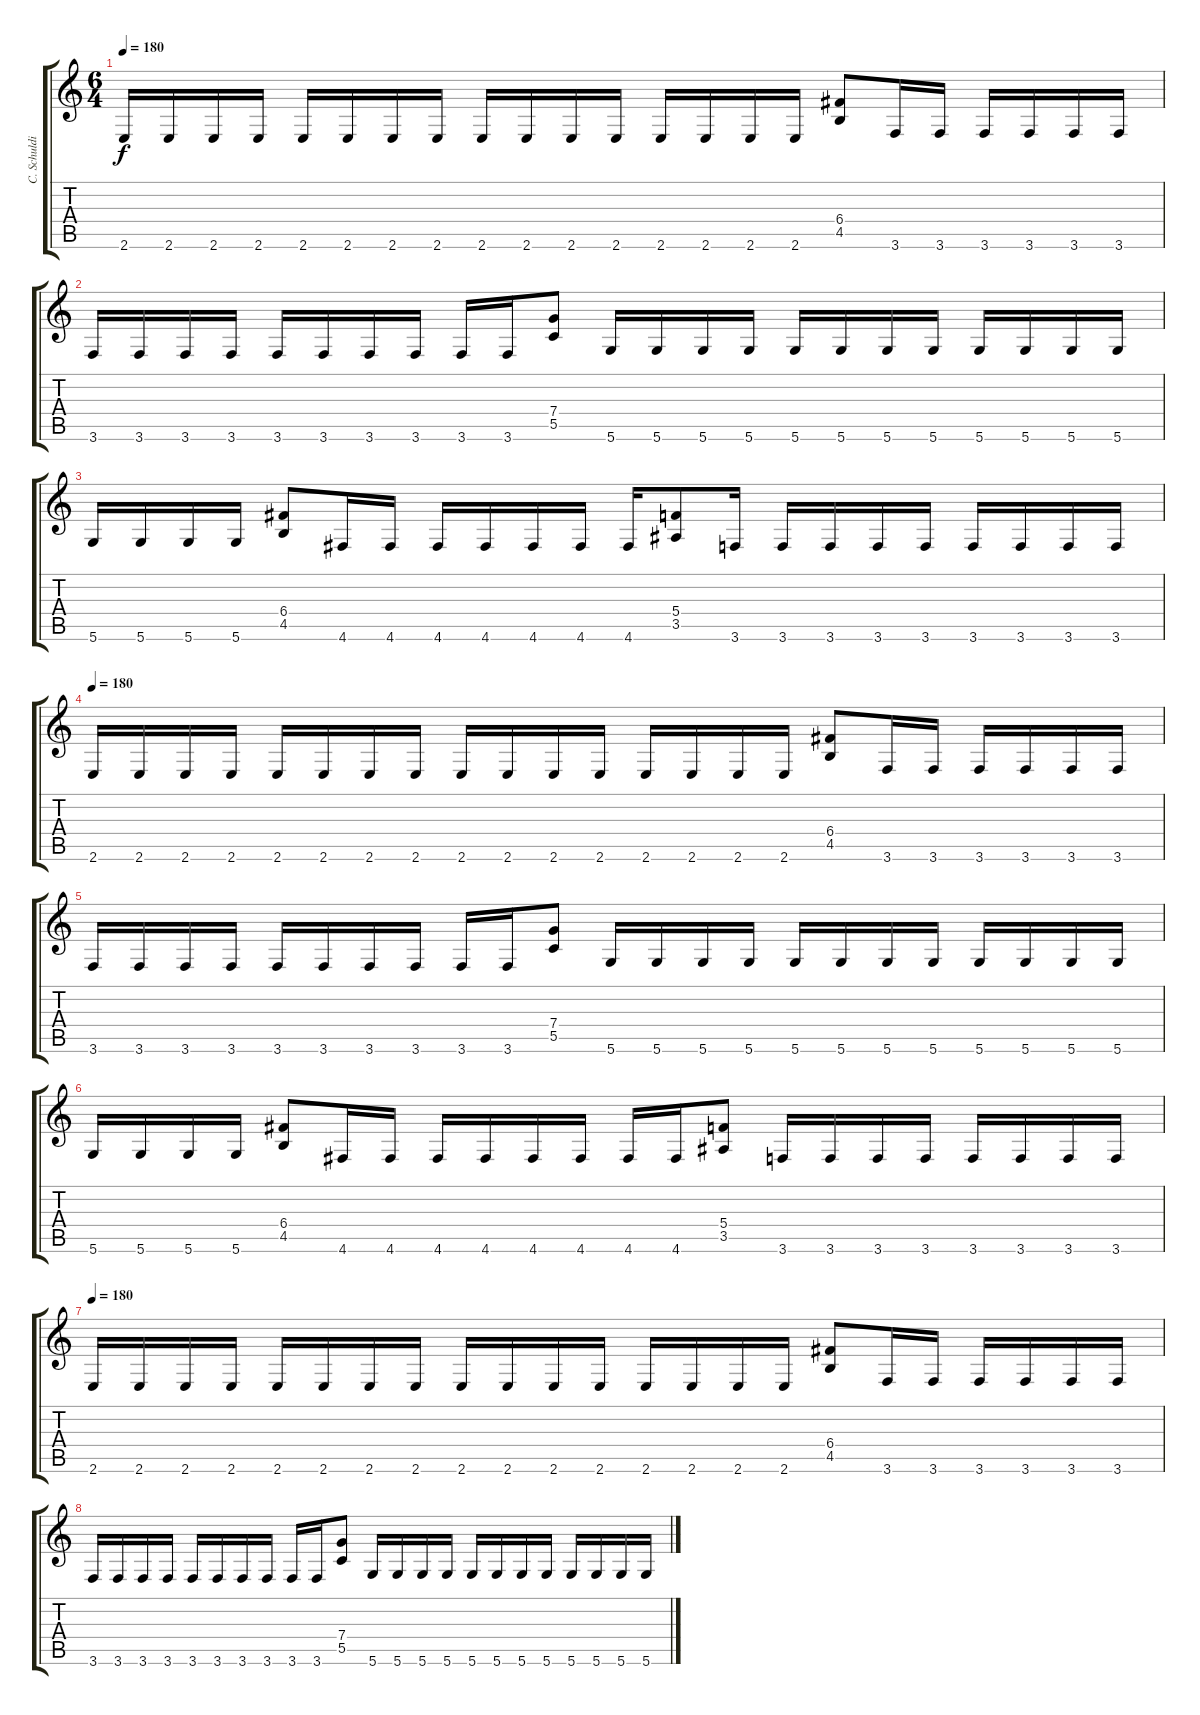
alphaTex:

\track ("C. Schuldiner" "C. Schuldi") {instrument distortionguitar}
\staff {score tabs}
\tuning (D4 A3 F3 C3 G2 D2) {hide}
\ts (6 4)
\tempo 200
\tempo 180
\clef g2
\ks c
2.6.16{dy f} 2.6.16 2.6.16 2.6.16 2.6.16 2.6.16 2.6.16 2.6.16 2.6.16 2.6.16 2.6.16 2.6.16 2.6.16 2.6.16 2.6.16 2.6.16 (6.4 4.5).8 3.6.16 3.6.16 3.6.16 3.6.16 3.6.16 3.6.16 |
3.6.16 3.6.16 3.6.16 3.6.16 3.6.16 3.6.16 3.6.16 3.6.16 3.6.16 3.6.16 (7.4 5.5).8 5.6.16 5.6.16 5.6.16 5.6.16 5.6.16 5.6.16 5.6.16 5.6.16 5.6.16 5.6.16 5.6.16 5.6.16 |
5.6.16 5.6.16 5.6.16 5.6.16 (6.4 4.5).8 4.6.16 4.6.16 4.6.16 4.6.16 4.6.16 4.6.16 4.6.16 (5.4 3.5).8 3.6.16 3.6.16 3.6.16 3.6.16 3.6.16 3.6.16 3.6.16 3.6.16 3.6.16 |
\tempo 180
2.6.16 2.6.16 2.6.16 2.6.16 2.6.16 2.6.16 2.6.16 2.6.16 2.6.16 2.6.16 2.6.16 2.6.16 2.6.16 2.6.16 2.6.16 2.6.16 (6.4 4.5).8 3.6.16 3.6.16 3.6.16 3.6.16 3.6.16 3.6.16 |
3.6.16 3.6.16 3.6.16 3.6.16 3.6.16 3.6.16 3.6.16 3.6.16 3.6.16 3.6.16 (7.4 5.5).8 5.6.16 5.6.16 5.6.16 5.6.16 5.6.16 5.6.16 5.6.16 5.6.16 5.6.16 5.6.16 5.6.16 5.6.16 |
5.6.16 5.6.16 5.6.16 5.6.16 (6.4 4.5).8 4.6.16 4.6.16 4.6.16 4.6.16 4.6.16 4.6.16 4.6.16 4.6.16 (5.4 3.5).8 3.6.16 3.6.16 3.6.16 3.6.16 3.6.16 3.6.16 3.6.16 3.6.16 |
\tempo 180
2.6.16 2.6.16 2.6.16 2.6.16 2.6.16 2.6.16 2.6.16 2.6.16 2.6.16 2.6.16 2.6.16 2.6.16 2.6.16 2.6.16 2.6.16 2.6.16 (6.4 4.5).8 3.6.16 3.6.16 3.6.16 3.6.16 3.6.16 3.6.16 |
3.6.16 3.6.16 3.6.16 3.6.16 3.6.16 3.6.16 3.6.16 3.6.16 3.6.16 3.6.16 (7.4 5.5).8 5.6.16 5.6.16 5.6.16 5.6.16 5.6.16 5.6.16 5.6.16 5.6.16 5.6.16 5.6.16 5.6.16 5.6.16
